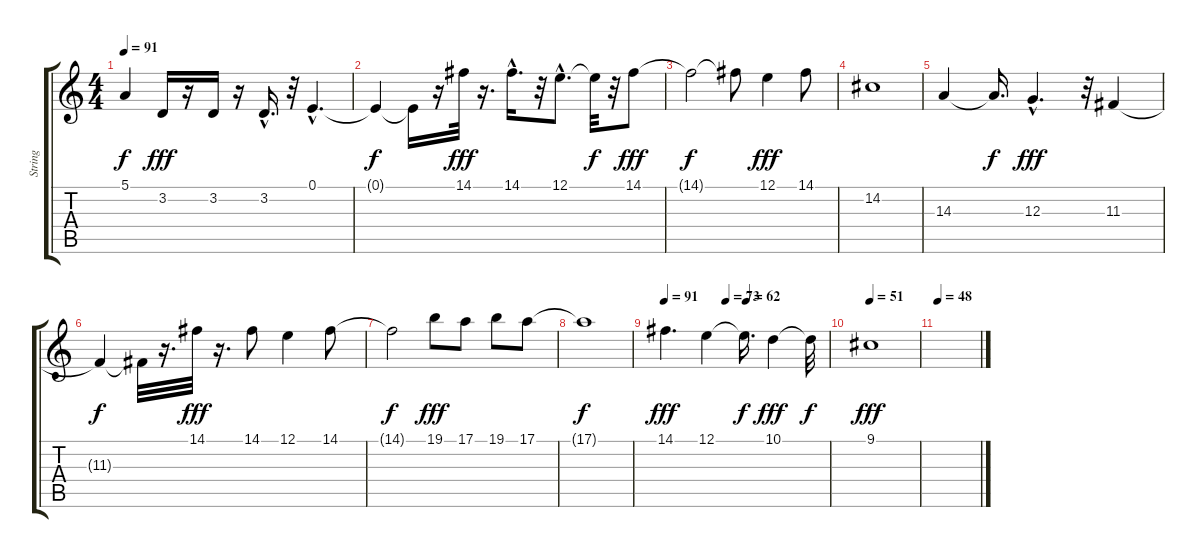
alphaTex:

\track ("String" "String") {instrument stringensemble1}
\staff {score tabs}
\tuning (E4 B3 G3 D3 A2 E2) {hide}
\ts (4 4)
\tempo 91
\clef g2
\ks c
5.1{t}.4{dy f} 3.2.16{dy fff} r.16 3.2.16 r.16 3.2{hac}.16{d} r.32 0.1{hac}.4{d} |
0.1{t}.4{dy f} 0.1{t}.16 r.16 14.1.32{dy fff} r.16{d} 14.1{hac}.16{d} r.32 12.1{hac}.8{d} 12.1{t}.32{dy f} r.32 14.1.8{dy fff} |
14.1{t}.2{dy f} 14.1{t}.8 12.1.4{dy fff} 14.1.8 |
14.2.1 |
14.3.4 14.3{t}.16{d dy f} 12.3{hac}.4{d dy fff} r.32 11.3.4 |
11.3{t}.4{dy f} 11.3{t}.32 r.16{d} 14.1.32{dy fff} r.16{d} 14.1.8 12.1.4 14.1.8 |
14.1{t}.2{dy f} 19.1.8{dy fff} 17.1.8 19.1.8 17.1.8 |
17.1{t}.1{dy f} |
\tempo 91
\tempo (73 0.375)
\tempo (62 0.5)
14.1.4{d dy fff} 12.1.4 12.1{t}.16{d dy f} 10.1.4{dy fff} 10.1{t}.32{dy f} |
\tempo 51
9.1.1{dy fff} |
\tempo 48
